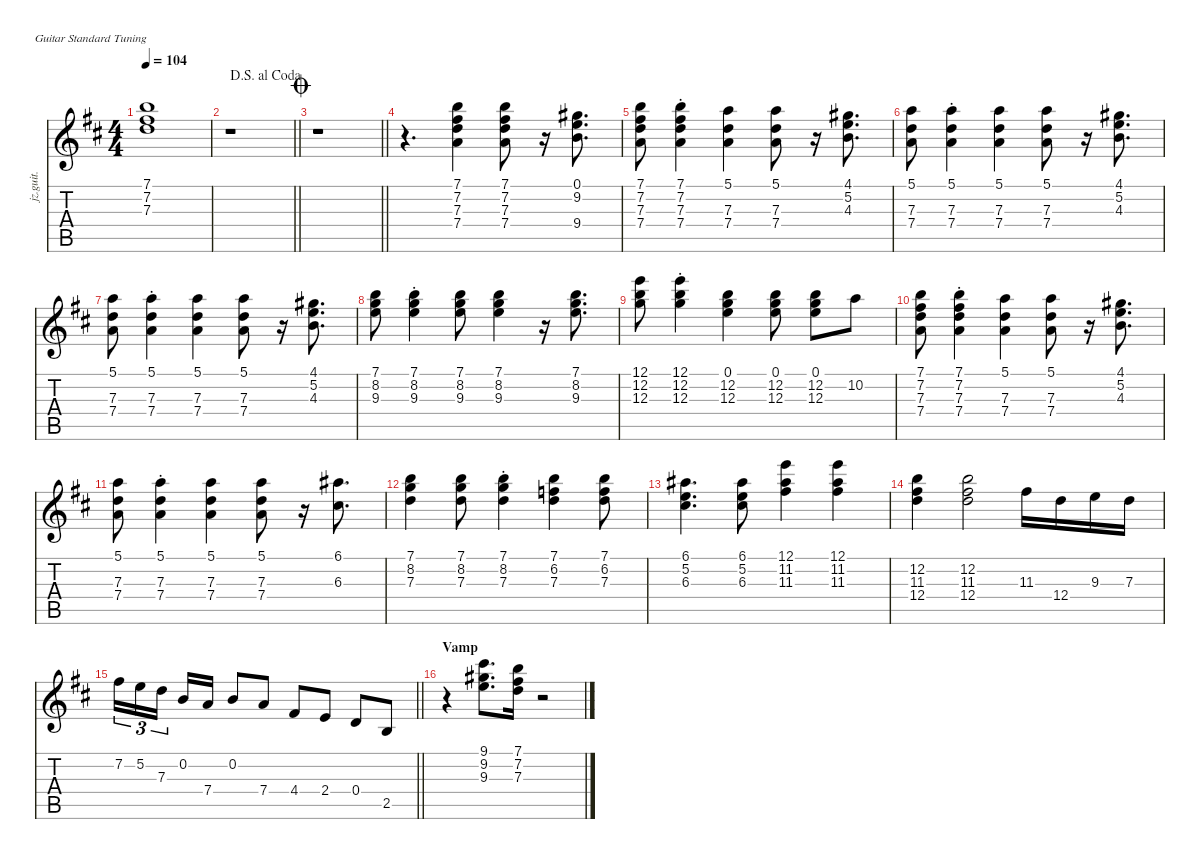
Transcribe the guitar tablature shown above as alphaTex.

\defaultSystemsLayout 4
\hideDynamics
\bracketExtendMode nobrackets
\otherSystemsTrackNameOrientation horizontal
\track ("Rhodes" "jz.guit.") {instrument electricguitarjazz}
\staff {score tabs}
\tuning (E4 B3 G3 D3 A2 E2)
\ts (4 4)
\tempo 104
\clef g2
\ks d
(7.1{acc forcenatural} 7.2{acc #} 7.3{acc forcenatural}).1{dy f} |
\jump dalsegnoalcoda
\barLineRight lightlight
r.1 |
\jump coda
\barLineRight lightlight
r.1 |
r.4{d} (7.1{acc forcenatural} 7.2{acc #} 7.3{acc forcenatural} 7.4{acc forcenatural}).4 (7.1{acc forcenatural} 7.2{acc #} 7.3{acc forcenatural} 7.4{acc forcenatural}).8 r.16 (0.1{acc forcenatural} 9.2{acc #} 9.4{acc forcenatural}).8{d} |
(7.1{acc forcenatural} 7.2{acc #} 7.3{acc forcenatural} 7.4{acc forcenatural}).8 (7.1{st acc forcenatural} 7.2{st acc #} 7.3{st acc forcenatural} 7.4{st acc forcenatural}).4 (5.1{acc forcenatural} 7.3{acc forcenatural} 7.4{acc forcenatural}).4 (5.1{acc forcenatural} 7.3{acc forcenatural} 7.4{acc forcenatural}).8 r.16 (4.1{acc #} 5.2{acc forcenatural} 4.3{acc forcenatural}).8{d} |
(5.1{acc forcenatural} 7.3{acc forcenatural} 7.4{acc forcenatural}).8 (5.1{st acc forcenatural} 7.3{st acc forcenatural} 7.4{st acc forcenatural}).4 (5.1{acc forcenatural} 7.3{acc forcenatural} 7.4{acc forcenatural}).4 (5.1{acc forcenatural} 7.3{acc forcenatural} 7.4{acc forcenatural}).8 r.16 (4.1{acc #} 5.2{acc forcenatural} 4.3{acc forcenatural}).8{d} |
(5.1{acc forcenatural} 7.3{acc forcenatural} 7.4{acc forcenatural}).8 (5.1{st acc forcenatural} 7.3{st acc forcenatural} 7.4{st acc forcenatural}).4 (5.1{acc forcenatural} 7.3{acc forcenatural} 7.4{acc forcenatural}).4 (5.1{acc forcenatural} 7.3{acc forcenatural} 7.4{acc forcenatural}).8 r.16 (4.1{acc #} 5.2{acc forcenatural} 4.3{acc forcenatural}).8{d} |
(7.1{acc forcenatural} 8.2{acc forcenatural} 9.3{acc forcenatural}).8 (7.1{st acc forcenatural} 8.2{st acc forcenatural} 9.3{st acc forcenatural}).4 (7.1{acc forcenatural} 8.2{acc forcenatural} 9.3{acc forcenatural}).8 (7.1{acc forcenatural} 8.2{acc forcenatural} 9.3{acc forcenatural}).4 r.16 (7.1{acc forcenatural} 8.2{acc forcenatural} 9.3{acc forcenatural}).8{d} |
(12.1{acc forcenatural} 12.2{acc forcenatural} 12.3{acc forcenatural}).8 (12.1{st acc forcenatural} 12.2{st acc forcenatural} 12.3{st acc forcenatural}).4 (0.1{acc forcenatural} 12.2{acc forcenatural} 12.3{acc forcenatural}).4 (0.1{acc forcenatural} 12.2{acc forcenatural} 12.3{acc forcenatural}).8 (0.1{acc forcenatural} 12.2{acc forcenatural} 12.3{acc forcenatural}).8 10.2{acc forcenatural}.8 |
(7.1{acc forcenatural} 7.2{acc #} 7.3{acc forcenatural} 7.4{acc forcenatural}).8 (7.1{st acc forcenatural} 7.2{st acc #} 7.3{st acc forcenatural} 7.4{st acc forcenatural}).4 (5.1{acc forcenatural} 7.3{acc forcenatural} 7.4{acc forcenatural}).4 (5.1{acc forcenatural} 7.3{acc forcenatural} 7.4{acc forcenatural}).8 r.16 (4.1{acc #} 5.2{acc forcenatural} 4.3{acc forcenatural}).8{d} |
(5.1{acc forcenatural} 7.3{acc forcenatural} 7.4{acc forcenatural}).8 (5.1{st acc forcenatural} 7.3{st acc forcenatural} 7.4{st acc forcenatural}).4 (5.1{acc forcenatural} 7.3{acc forcenatural} 7.4{acc forcenatural}).4 (5.1{acc forcenatural} 7.3{acc forcenatural} 7.4{acc forcenatural}).8 r.16 (6.1{acc #} 6.3{acc #}).8{d} |
(7.1{acc forcenatural} 8.2{acc forcenatural} 7.3{acc forcenatural}).4 (7.1{acc forcenatural} 8.2{acc forcenatural} 7.3{acc forcenatural}).8 (7.1{st acc forcenatural} 8.2{st acc forcenatural} 7.3{st acc forcenatural}).4 (7.1{acc forcenatural} 6.2{acc forcenatural} 7.3{acc forcenatural}).4 (7.1{acc forcenatural} 6.2{acc forcenatural} 7.3{acc forcenatural}).8 |
(6.1{acc #} 5.2{acc forcenatural} 6.3{acc #}).4{d} (6.1{acc #} 5.2{acc forcenatural} 6.3{acc #}).8 (12.1{acc forcenatural} 11.2{acc #} 11.3{acc #}).4 (12.1{acc forcenatural} 11.2{acc #} 11.3{acc #}).4 |
(12.2{acc forcenatural} 11.3{acc #} 12.4{acc forcenatural}).4 (12.2{acc forcenatural} 11.3{acc #} 12.4{acc forcenatural}).2 11.3{acc #}.16 12.4{acc forcenatural}.16 9.3{acc forcenatural}.16 7.3{acc forcenatural}.16{dy mf} |
\barLineRight lightlight
7.2{acc #}.16{tu (3 2) dy f} 5.2{acc forcenatural}.16{tu (3 2)} 7.3{acc forcenatural}.16{tu (3 2) dy mf} 0.2{acc forcenatural}.16{dy f} 7.4{acc forcenatural}.16 0.2{acc forcenatural}.8 7.4{acc forcenatural}.8 4.4{acc #}.8 2.4{acc forcenatural}.8 0.4{acc forcenatural}.8 2.5{acc forcenatural}.8 |
\section ("" "Vamp")
r.4 (9.1{acc #} 9.2{acc #} 9.3{acc forcenatural}).8{d} (7.1{acc forcenatural} 7.2{acc #} 7.3{acc forcenatural}).16 r.2
